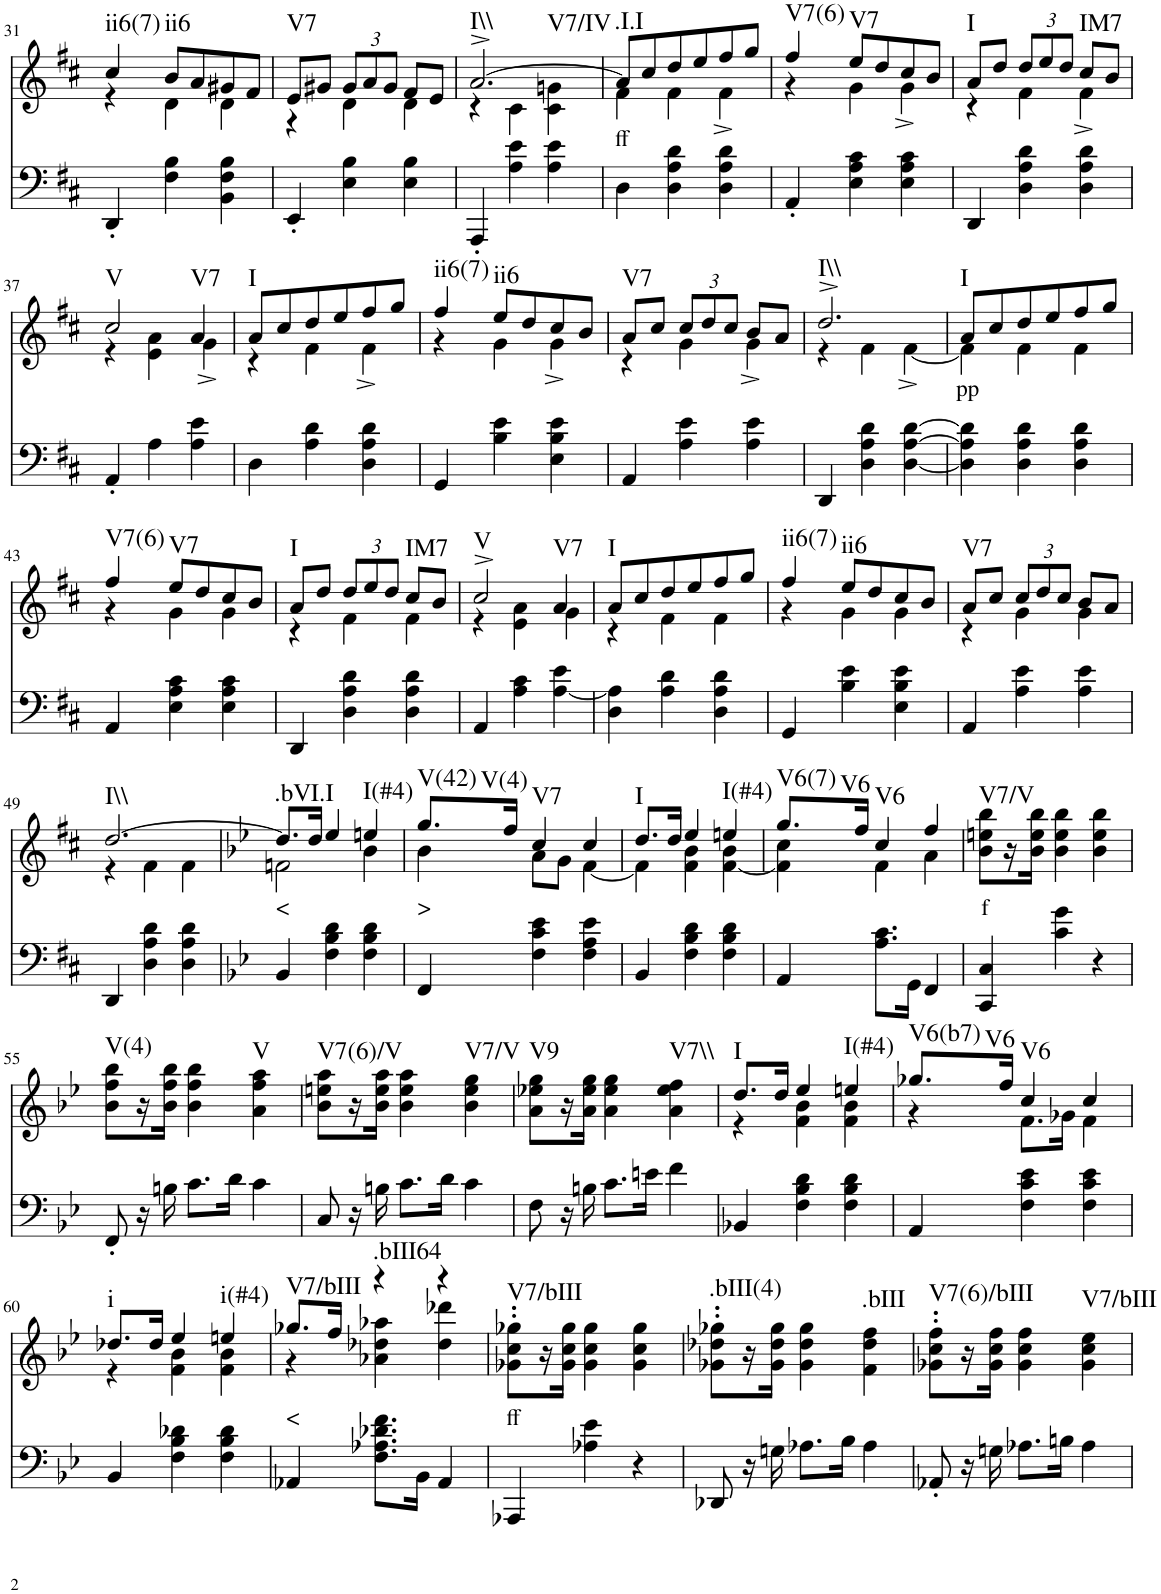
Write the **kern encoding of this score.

**kern	**kern	**text	**harte
*part2	*part1	*part1	*part1
*staff2	*staff1	*staff1	*
*I"piano	*I"piano	*	*
*I'Pno	*I'Pno	*	*
!!LO:PB:g=z
*clefF4	*clefG2	*	*
*k[f#c#]	*k[f#c#]	*	*
*D:	*D:	*	*
*M3/4	*M3/4	*	*
=31	=31	=31	=31
*	*^	*	*
!	!	!	!	!LO:H:kt=ii6(7)
4DD'/	4cc#/	4r	.	N
!	!	!	!	!LO:H:kt=ii6
4F#\ 4B\	8b/L	4d\	.	N
.	8a/	.	.	.
4BB\ 4F#\ 4B\	8g#X/	4d\	.	.
.	8f#/J	.	.	.
=32	=32	=32	=32	=32
!	!	!	!	!LO:H:kt=V7
4EE'/	8e/L	4r	.	N
.	8g#X/J	.	.	.
*	*Xbrackettup	*	*	*
4E\ 4B\	12g#/L	4d\	.	.
.	12a/	.	.	.
.	12g#/J	.	.	.
4E\ 4B\	8f#/L	4d\	.	.
.	8e/J	.	.	.
=33	=33	=33	=33	=33
!	!	!	!	!LO:H:n=1:kt=I\\
!	!	!	!	!LO:H:n=2:kt=V7/IV
4AAA'/	[2.a^/	4r	.	N N
4A\ 4e\	.	4c#\	.	.
4A\ 4e\	.	4c#\ 4gn\	.	.
=34	=34	=34	=34	=34
!	!	!	!LO:LY:b	!LO:H:kt=.I.I
4D\	8a/L]	4f#\	ff	N
.	8cc#/	.	.	.
4D\ 4A\ 4d\	8dd/	4f#\	.	.
.	8ee/	.	.	.
4D\ 4A\ 4d\	8ff#/	4f#^\	.	.
.	8gg/J	.	.	.
=35	=35	=35	=35	=35
!	!	!	!	!LO:H:kt=V7(6)
4AA'/	4ff#/	4r	.	N
!	!	!	!	!LO:H:kt=V7
4E\ 4A\ 4c#\	8ee/L	4g\	.	N
.	8dd/	.	.	.
4E\ 4A\ 4c#\	8cc#/	4g^\	.	.
.	8b/J	.	.	.
=36	=36	=36	=36	=36
!	!	!	!	!LO:H:kt=I
4DD/	8a/L	4r	.	N
.	8dd/J	.	.	.
4D\ 4A\ 4d\	12dd/L	4f#\	.	.
.	12ee/	.	.	.
.	12dd/J	.	.	.
!	!	!	!	!LO:H:kt=IM7
4D\ 4A\ 4d\	8cc#/L	4f#^\	.	N
.	8b/J	.	.	.
!!LO:LB:g=z	!!
=37	=37	=37	=37	=37
!	!	!	!	!LO:H:kt=V
4AA'/	2cc#/	4r	.	N
4A\	.	4e\ 4a\	.	.
!	!	!	!	!LO:H:kt=V7
4A\ 4e\	4a/	4g^\	.	N
=38	=38	=38	=38	=38
!	!	!	!	!LO:H:kt=I
4D\	8a/L	4r	.	N
.	8cc#/	.	.	.
4A\ 4d\	8dd/	4f#\	.	.
.	8ee/	.	.	.
4D\ 4A\ 4d\	8ff#/	4f#^\	.	.
.	8gg/J	.	.	.
=39	=39	=39	=39	=39
!	!	!	!	!LO:H:kt=ii6(7)
4GG/	4ff#/	4r	.	N
!	!	!	!	!LO:H:kt=ii6
4B\ 4e\	8ee/L	4g\	.	N
.	8dd/	.	.	.
4E\ 4B\ 4e\	8cc#/	4g^\	.	.
.	8b/J	.	.	.
=40	=40	=40	=40	=40
!	!	!	!	!LO:H:kt=V7
4AA/	8a/L	4r	.	N
.	8cc#/J	.	.	.
4A\ 4e\	12cc#/L	4g\	.	.
.	12dd/	.	.	.
.	12cc#/J	.	.	.
4A\ 4e\	8b/L	4g^\	.	.
.	8a/J	.	.	.
=41	=41	=41	=41	=41
!	!	!	!	!LO:H:kt=I\\
4DD/	2.dd^/	4r	.	N
4D\ 4A\ 4d\	.	4f#\	.	.
[4D\ [4A\ [4d\	.	[4f#^\	.	.
=42	=42	=42	=42	=42
!	!	!	!LO:LY:b	!LO:H:kt=I
4D\] 4A\] 4d\]	8a/L	4f#\]	pp	N
.	8cc#/	.	.	.
4D\ 4A\ 4d\	8dd/	4f#\	.	.
.	8ee/	.	.	.
4D\ 4A\ 4d\	8ff#/	4f#\	.	.
.	8gg/J	.	.	.
!!LO:LB:g=z	!!
=43	=43	=43	=43	=43
!	!	!	!	!LO:H:kt=V7(6)
4AA/	4ff#/	4r	.	N
!	!	!	!	!LO:H:kt=V7
4E\ 4A\ 4c#\	8ee/L	4g\	.	N
.	8dd/	.	.	.
4E\ 4A\ 4c#\	8cc#/	4g\	.	.
.	8b/J	.	.	.
=44	=44	=44	=44	=44
!	!	!	!	!LO:H:kt=I
4DD/	8a/L	4r	.	N
.	8dd/J	.	.	.
4D\ 4A\ 4d\	12dd/L	4f#\	.	.
.	12ee/	.	.	.
.	12dd/J	.	.	.
!	!	!	!	!LO:H:kt=IM7
4D\ 4A\ 4d\	8cc#/L	4f#\	.	N
.	8b/J	.	.	.
=45	=45	=45	=45	=45
!	!	!	!	!LO:H:kt=V
4AA/	2cc#^/	4r	.	N
4A\ 4c#\	.	4e\ 4a\	.	.
!	!	!	!	!LO:H:kt=V7
[4A\ 4e\	4a/	4g\	.	N
=46	=46	=46	=46	=46
!	!	!	!	!LO:H:kt=I
4D\ 4A\]	8a/L	4r	.	N
.	8cc#/	.	.	.
4A\ 4d\	8dd/	4f#\	.	.
.	8ee/	.	.	.
4D\ 4A\ 4d\	8ff#/	4f#\	.	.
.	8gg/J	.	.	.
=47	=47	=47	=47	=47
!	!	!	!	!LO:H:kt=ii6(7)
4GG/	4ff#/	4r	.	N
!	!	!	!	!LO:H:kt=ii6
4B\ 4e\	8ee/L	4g\	.	N
.	8dd/	.	.	.
4E\ 4B\ 4e\	8cc#/	4g\	.	.
.	8b/J	.	.	.
=48	=48	=48	=48	=48
!	!	!	!	!LO:H:kt=V7
4AA/	8a/L	4r	.	N
.	8cc#/J	.	.	.
4A\ 4e\	12cc#/L	4g\	.	.
.	12dd/	.	.	.
.	12cc#/J	.	.	.
4A\ 4e\	8b/L	4g\	.	.
.	8a/J	.	.	.
!!LO:LB:g=z	!!
=49	=49	=49	=49	=49
!	!	!	!	!LO:H:kt=I\\
4DD/	[2.dd/	4r	.	N
4D\ 4A\ 4d\	.	4f#\	.	.
4D\ 4A\ 4d\	.	4f#\	.	.
=50	=50	=50	=50	=50
*k[b-e-]	*k[b-e-]	*	*	*
!	!	!	!LO:LY:b	!LO:H:kt=.bVI.I
4BB-/	8.dd/L]	2fn\	<	N
.	16dd/Jk	.	.	.
4F\ 4B-\ 4d\	4ee-/	.	.	.
!	!	!	!	!LO:H:kt=I(#4)
4F\ 4B-\ 4d\	4een/	4b-\	.	N
=51	=51	=51	=51	=51
!	!	!	!LO:LY:b	!LO:H:n=1:kt=V(42)
!	!	!	!	!LO:H:n=2:kt=V(4)
4FF/	8.gg/L	4b-\	>	N N
.	16ff/Jk	.	.	.
!	!	!	!	!LO:H:kt=V7
4F\ 4c\ 4e-\	4cc/	8a\L	.	N
.	.	8g\J	.	.
4F\ 4A\ 4e-\	4cc/	[4f\	.	.
=52	=52	=52	=52	=52
!	!	!	!	!LO:H:kt=I
4BB-/	8.dd/L	4f\]	.	N
.	16dd/Jk	.	.	.
4F\ 4B-\ 4d\	4ee-/	4f\ 4b-\	.	.
!	!	!	!	!LO:H:kt=I(#4)
4F\ 4B-\ 4d\	4een/	[4f\ 4b-\	.	N
=53	=53	=53	=53	=53
!	!	!	!	!LO:H:n=1:kt=V6(7)
!	!	!	!	!LO:H:n=2:kt=V6
4AA/	8.gg/L	4f\] 4cc\	.	N N
.	16ff/Jk	.	.	.
!	!	!	!	!LO:H:kt=V6
8.A\ 8.c\L	4cc/	4f\	.	N
16GG\Jk	.	.	.	.
4FF/	4ff/	4a\	.	.
=54	=54	=54	=54	=54
!	!	!	!LO:LY:b	!LO:H:kt=V7/V
*	*v	*v	*	*
4CC/ 4C/	8b-\ 8een\ 8bb-\L	f	N
.	16r	.	.
.	16b-\ 16ee\ 16bb-\JJ	.	.
4c\ 4g\	4b-\ 4ee\ 4bb-\	.	.
4r	4b-\ 4ee\ 4bb-\	.	.
!!LO:LB:g=z
=55	=55	=55	=55
!	!	!	!LO:H:kt=V(4)
8FF'/	8b-\ 8ff\ 8bb-\L	.	N
16r	16r	.	.
16Bn\	16b-\ 16ff\ 16bb-\JJ	.	.
8.c\L	4b-\ 4ff\ 4bb-\	.	.
16d\Jk	.	.	.
!	!	!	!LO:H:kt=V
4c\	4a\ 4ff\ 4aa\	.	N
=56	=56	=56	=56
!	!	!	!LO:H:kt=V7(6)/V
8C/	8b-\ 8een\ 8aa\L	.	N
16r	16r	.	.
16Bn\	16b-\ 16ee\ 16aa\JJ	.	.
8.c\L	4b-\ 4ee\ 4aa\	.	.
16d\Jk	.	.	.
!	!	!	!LO:H:kt=V7/V
4c\	4b-\ 4ee\ 4gg\	.	N
=57	=57	=57	=57
!	!	!	!LO:H:kt=V9
8F\	8a\ 8ee-X\ 8gg\L	.	N
16r	16r	.	.
16Bn\	16a\ 16ee-\ 16gg\JJ	.	.
8.c\L	4a\ 4ee-\ 4gg\	.	.
16en\Jk	.	.	.
!	!	!	!LO:H:kt=V7\\
4f\	4a\ 4ee-\ 4ff\	.	N
=58	=58	=58	=58
*	*^	*	*
!	!	!	!	!LO:H:kt=I
4BB-X/	8.dd/L	4r	.	N
.	16dd/Jk	.	.	.
4F\ 4B-\ 4d\	4ee-/	4f\ 4b-\	.	.
!	!	!	!	!LO:H:kt=I(#4)
4F\ 4B-\ 4d\	4een/	4f\ 4b-\	.	N
=59	=59	=59	=59	=59
!	!	!	!	!LO:H:n=1:kt=V6(b7)
!	!	!	!	!LO:H:n=2:kt=V6
4AA/	8.gg-X/L	4r	.	N N
.	16ff/Jk	.	.	.
!	!	!	!	!LO:H:kt=V6
4F\ 4c\ 4e-\	4cc/	8.f\L	.	N
.	.	16g-X\Jk	.	.
4F\ 4c\ 4e-\	4cc/	4f\	.	.
!!LO:LB:g=z	!!
=60	=60	=60	=60	=60
!	!	!	!	!LO:H:kt=i
4BB-/	8.dd-X/L	4r	.	N
.	16dd-/Jk	.	.	.
4F\ 4B-\ 4d-X\	4ee-/	4f\ 4b-\	.	.
!	!	!	!	!LO:H:kt=i(#4)
4F\ 4B-\ 4d-\	4een/	4f\ 4b-\	.	N
=61	=61	=61	=61	=61
!	!	!	!LO:LY:b	!LO:H:kt=V7/bIII
4AA-X/	8.gg-X/L	4r	<	N
.	16ff/Jk	.	.	.
!	!	!	!	!LO:H:kt=.bIII64
8.F\ 8.A-X\ 8.d-X\ 8.f\L	4r	4a-X\ 4dd-X\ 4aa-X\	.	N
16BB-\Jk	.	.	.	.
4AA-/	4r	4dd-\ 4ddd-X\	.	.
=62	=62	=62	=62	=62
!	!	!	!LO:LY:b	!LO:H:kt=V7/bIII
*	*v	*v	*	*
4AAA-X/	8g-X\' 8cc\' 8gg-X\'L	ff	N
.	16r	.	.
.	16g-\ 16cc\ 16gg-\JJ	.	.
4A-X\ 4e-\	4g-\ 4cc\ 4gg-\	.	.
4r	4g-\ 4cc\ 4gg-\	.	.
=63	=63	=63	=63
!	!	!	!LO:H:kt=.bIII(4)
8DD-X/	8g-X\' 8dd-X\' 8gg-X\'L	.	N
16r	16r	.	.
16Gn\	16g-\ 16dd-\ 16gg-\JJ	.	.
8.A-X\L	4g-\ 4dd-\ 4gg-\	.	.
16B-\Jk	.	.	.
!	!	!	!LO:H:kt=.bIII
4A-\	4f\ 4dd-\ 4ff\	.	N
=64	=64	=64	=64
!	!	!	!LO:H:kt=V7(6)/bIII
8AA-X'/	8g-X\' 8cc\' 8ff\'L	.	N
16r	16r	.	.
16Gn\	16g-\ 16cc\ 16ff\JJ	.	.
8.A-X\L	4g-\ 4cc\ 4ff\	.	.
16Bn\Jk	.	.	.
!	!	!	!LO:H:kt=V7/bIII
4A-\	4g-\ 4cc\ 4ee-\	.	N
=	=	=	=
*-	*-	*-	*-
